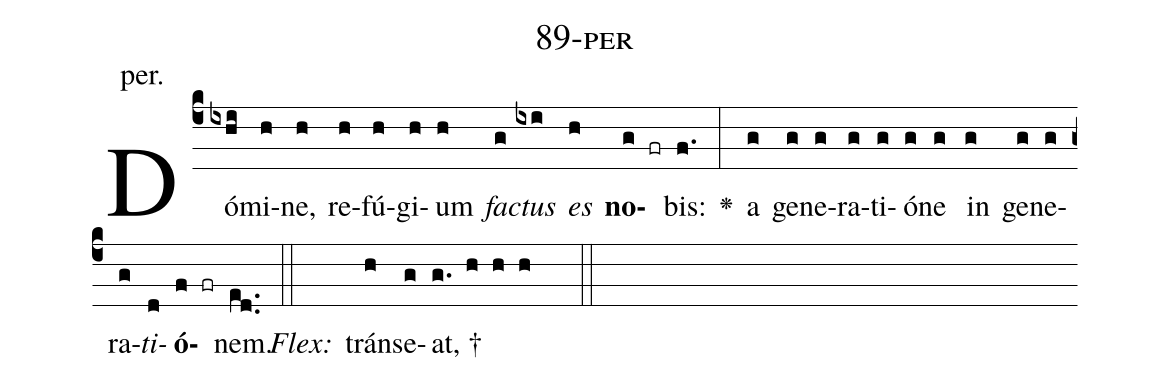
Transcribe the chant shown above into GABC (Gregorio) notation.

name: 89-per;
annotation: per.;
%%
(c4)Dó(ixhi)mi(h)ne,(h) re(h)fú(h)gi(h)um(h) <i>fac</i>(g)<i>tus</i>(ixi) <i>es</i>(h) <b>no</b>(g fr)bis:(f.) <v>\greheightstar</v>(:) a(g) ge(g)ne(g)ra(g)ti(g)ó(g)ne(g) in(g) ge(g)ne(g)ra(g)<i>ti</i>(d)<b>ó</b>(f fr)nem.(ed..) (::)
<i>Flex:</i>()  tráns(h)e(g)at, †(g. h h h  ::)

%E(g) u(g) o(g) u(d) a(f) e.(ed..) (::)
